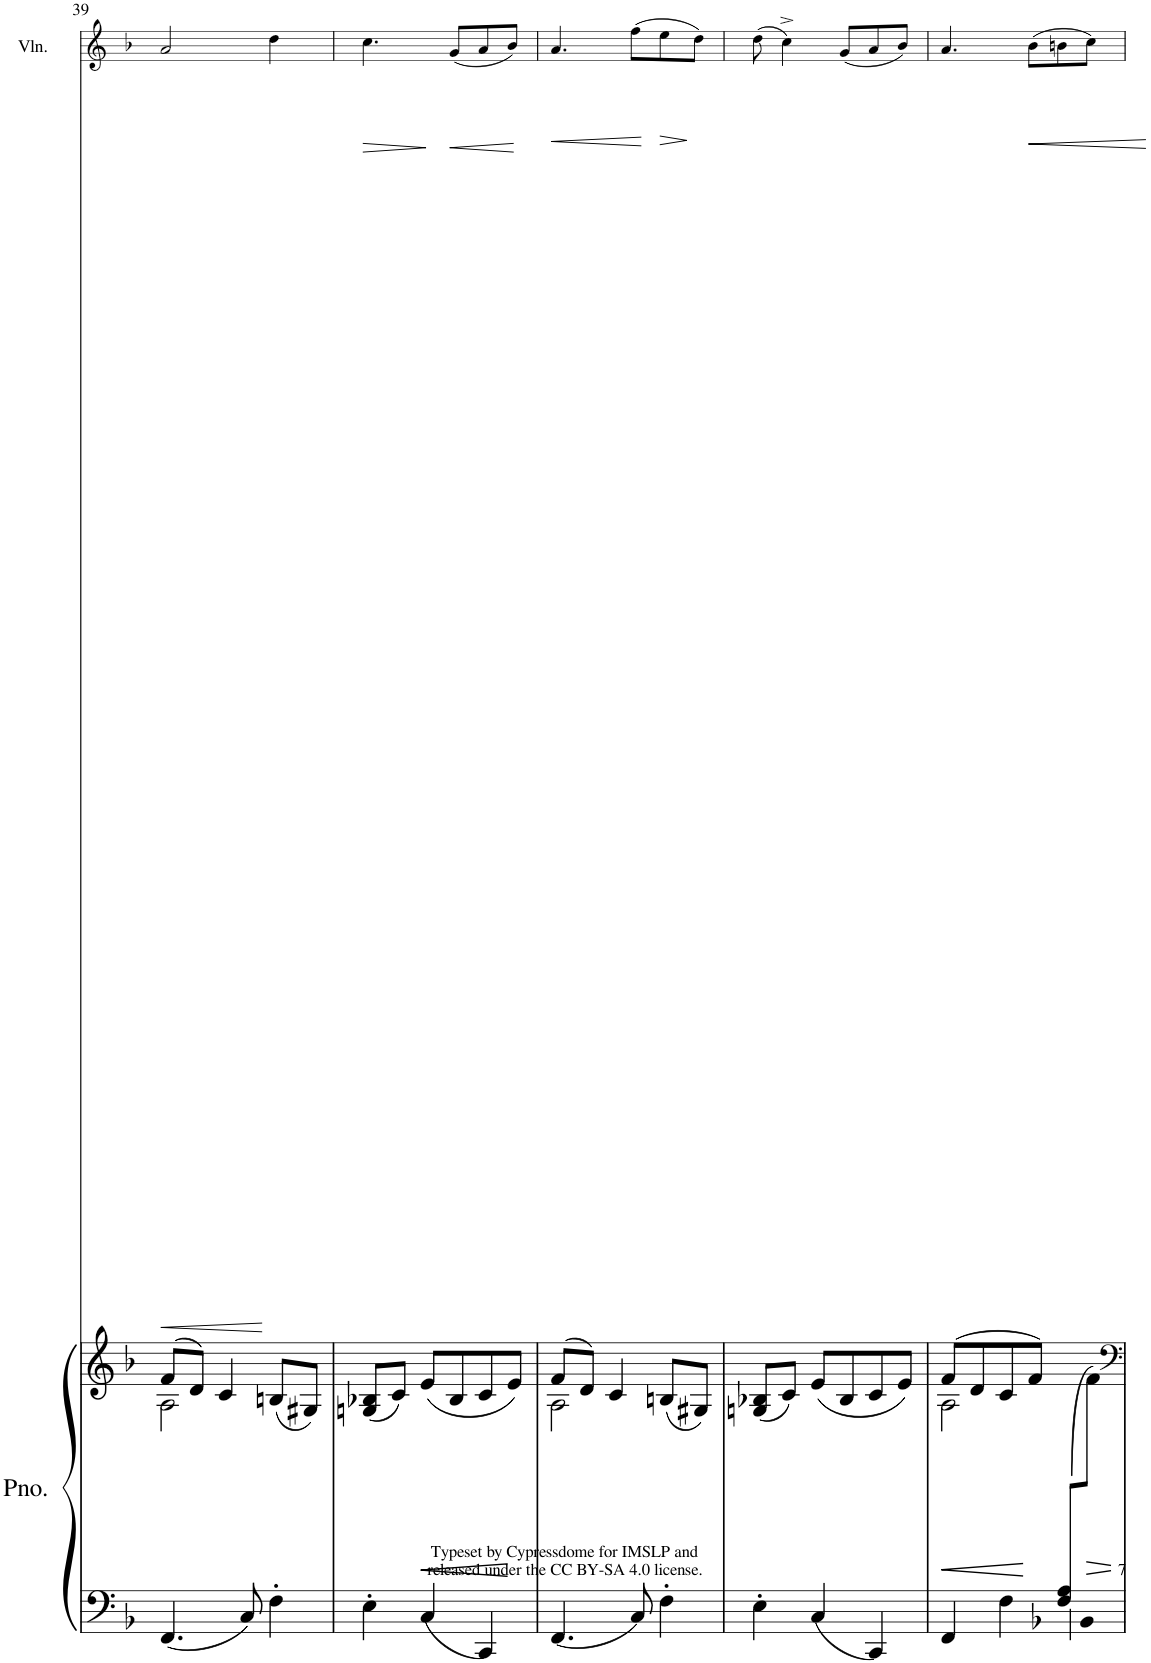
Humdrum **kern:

**kern	**kern	**dynam	**kern	**dynam
*part2	*part2	*part2	*part1	*part1
*staff3	*staff2	*staff2/3	*staff1	*staff1
*I"Piano	*	*	*I"Violin	*
*I'Pno.	*	*	*I'Vln.	*
!!LO:PB:g=z
*clefF4	*clefG2	*	*clefG2	*
*k[b-]	*k[b-]	*	*k[b-]	*
*M3/4	*M3/4	*	*M3/4	*
=39	=39	=39	=39	=39
*	*^	*	*	*
!	!	!	!	!	!LO:HP:b
4.FF/	(8f/L	2A\	.	2a/	<
.	8d/J)	.	.	.	.
.	4c/	.	.	.	.
8C/	.	.	.	.	.
4F'\	(8Bn/L	4ryy	.	4dd\	[
.	8G#X/J)	.	.	.	.
*	*v	*v	*	*	*
=40	=40	=40	=40	=40
!	!	!	!	!LO:HP:b
4E'\	(8Gn/ 8B-X/L	.	4.cc\	>
.	8c/J)	.	.	.
!	!	!LO:HP:b	!	!
4C/	(8e/L	<	.	.
!	!	!	!	!LO:HP:n=1:b
.	8B-/	.	(8g/L	] <
4CC/	8c/	.	8a/	.
.	8e/J)	[	8b-/J)	[
=41	=41	=41	=41	=41
*	*^	*	*	*
!	!	!	!	!	!LO:HP:b
4.FF/	(8f/L	2A\	.	4.a/	<
.	8d/J)	.	.	.	.
.	4c/	.	.	.	.
8C/	.	.	.	(8ff\L	[
!	!	!	!	!	!LO:HP:b
4F'\	(8Bn/L	4ryy	.	8ee\	>
.	8G#X/J)	.	.	8dd\J)	]
*	*v	*v	*	*	*
=42	=42	=42	=42	=42
4E'\	(8Gn/ 8B-X/L	.	(8dd\	.
.	8c/J)	.	4cc^\)	.
4C/	(8e/L	.	.	.
.	8B-/	.	(8g/L	.
4CC/	8c/	.	8a/	.
.	8e/J)	.	8b-/J)	.
=43	=43	=43	=43	=43
*^	*	*	*	*
!	!	!	!LO:HP:b	!	!
*	*	*^	*	*	*
2ryy	4FF/	(8f/L	2A\	<	4.a/	.
.	.	8d/	.	.	.	.
.	4F\	8c/	.	.	.	.
!	!	!	!	!	!	!LO:HP:b
.	.	8f/J)	.	[	(8b-\L	<
(8F/ 8A/L	4E-X\	8ryy	4ryy	.	8bn\	.
8ryy	.	8f\J)	.	.	8cc\J)	[
*v	*v	*	*	*	*	*
*	*v	*v	*	*	*
=	=	=	=	=
*-	*-	*-	*-	*-
